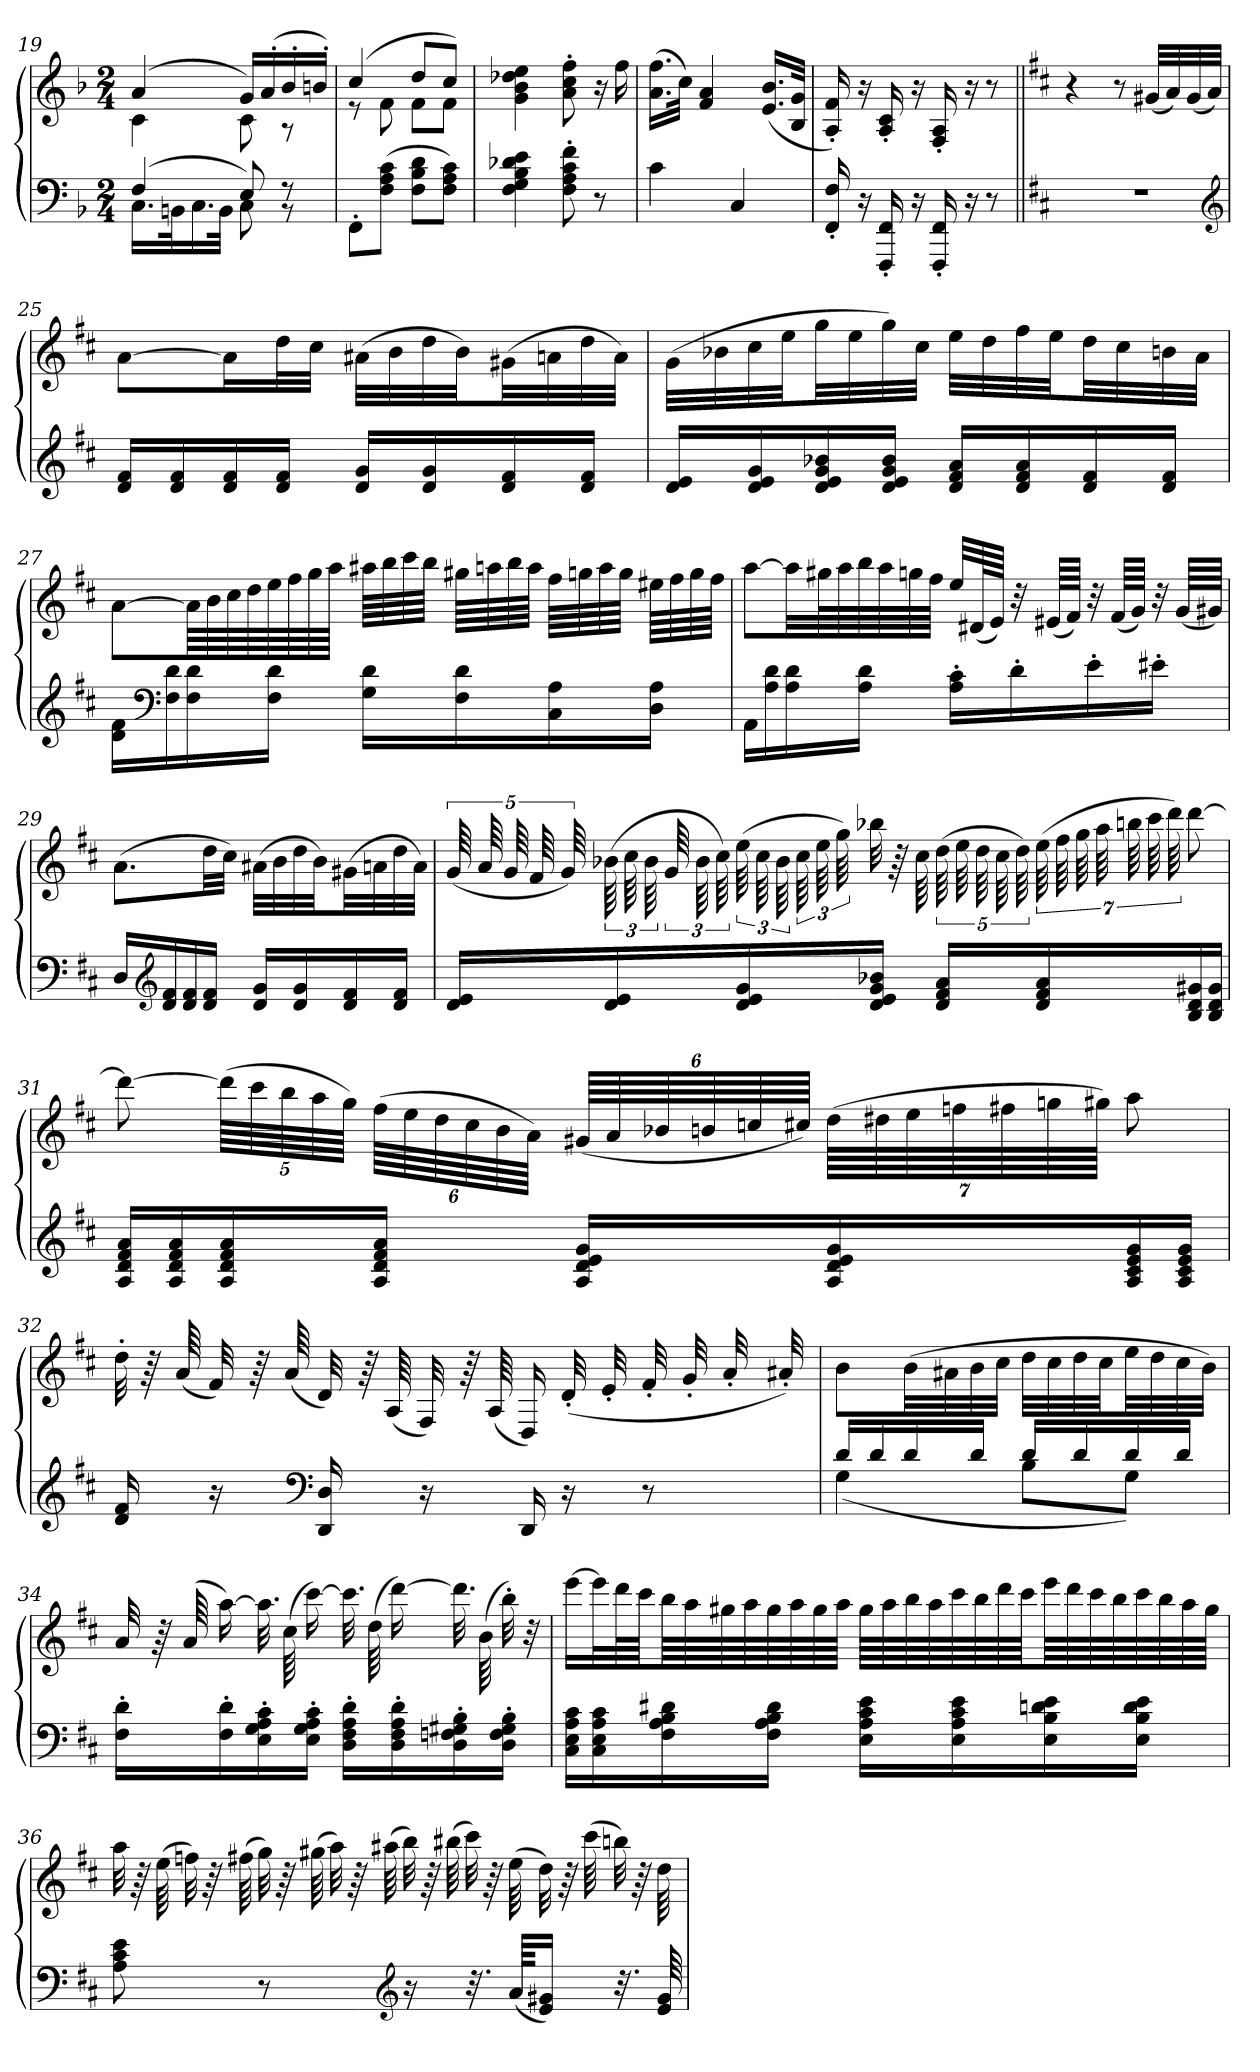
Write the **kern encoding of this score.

**kern	**kern
*part1	*part1
*staff2	*staff1
*clefF4	*clefG2
*k[b-]	*k[b-]
*M2/4	*M2/4
=19	=19
*^	*^
(4F	16.CLL	(4a	4c
.	32BBnK	.	.
.	16.C	.	.
.	32BBJJk	.	.
8E)	8C	16gLL)	8c
.	.	(16a'	.
8r	8r	16b-'	8r
.	.	16bn'JJ)	.
*v	*v	*	*
=20	=20	=20
8FF'L	(4cc	8r
(8F 8A 8cJ	.	8f
8F 8B- 8dL	8ddL	8fL
8F 8A 8cJ)	8ccJ)	8fJ
*	*v	*v
=21	=21
4F 4G 4B- 4d-X 4e	4g 4b- 4dd-X 4ee
8F' 8A' 8c' 8f'	8a' 8cc' 8ff'
8r	16r
.	16ff
=22	=22
4c	(16.a 16.ffLL
.	32ccJJk)
.	4f 4a
4C	.
.	(16.e 16.b-LL
.	32B- 32gJJk
=23	=23
16FF' 16F'	16A' 16f')
16r	16r
16FFF' 16FF'	16A' 16c'
16r	16r
16FFF' 16FF'	16F' 16A'
16r	16r
8r	8r
=24||	=24||
*k[f#c#]	*k[f#c#]
2r	4r
.	8r
.	(32g#XLLL
.	32a)
.	(32g#
.	32aJJJ)
*clefG2	*
=25	=25
16d 16f#LL	[8aL
16d 16f#	.
16d 16f#	16aL]
16d 16f#JJ	32ddL
.	32cc#JJJ
16d 16gLL	(32a#XLLL
.	32b
16d 16g	32dd
.	32bJJ)
16d 16f#	(32g#XLL
.	32an
16d 16f#JJ	32dd
.	32aJJJ)
=26	=26
16d 16eLL	(32gLLL
.	32b-X
16d 16e 16g	32cc#
.	32eeJJ
16d 16e 16g 16b-X	32ggLL
.	32ee
16d 16e 16g 16b-JJ	32gg)
.	32cc#JJJ
16d 16f# 16aLL	32eeLLL
.	32dd
16d 16f# 16a	32ff#
.	32eeJJ
16d 16f#	32ddLL
.	32cc#
16d 16f#JJ	32bn
.	32aJJJ
=27	=27
16d 16f#LL	[8aL
*clefF4	*
16F# 16d	.
16F# 16d	64aLLL]
.	64b
.	64cc#
.	64dd
16F# 16dJJ	64ee
.	64ff#
.	64gg
.	64aaJJJJ
16G 16dLL	64aa#XLLLL
.	64bb
.	64ccc#
.	64bbJJJJ
16F# 16d	64gg#XLLLL
.	64aan
.	64bb
.	64aaJJJJ
16C# 16A	64ff#LLLL
.	64ggn
.	64aa
.	64ggJJJJ
16D 16AJJ	64ee#XLLLL
.	64ff#
.	64gg
.	64ff#JJJJ
=28	=28
16AALL	[8aaL
16A 16d	.
16A 16d	32aaLL]
.	64gg#XL
.	64aa
16A 16dJJ	64bb
.	64aa
.	64ggn
.	64ff#JJJJ
16A' 16c#'LL	32eeLLL
.	(64d#XL
.	64eJJJJ)
16d'	32r
.	(64e#XLLLL
.	64f#JJJJ)
16e'	32r
.	(64f#LLLL
.	64gJJJJ)
16e#X'JJ	32r
.	(64gLLLL
.	64g#XJJJJ)
=29	=29
16DLL	(8.aL
*clefG2	*
16d 16f#	.
16d 16f#	.
16d 16f#JJ	32ddLL
.	32cc#JJJ)
16d 16gLL	(32a#XLLL
.	32b
16d 16g	32dd
.	32bJJ)
16d 16f#	(32g#XLL
.	32an
16d 16f#JJ	32dd
.	32aJJJ)
=30	=30
16d 16eLL	(80g
.	80a
.	80g
.	80f#
.	80g)
16d 16e	(96b-X
.	96cc#
.	96b-
.	96g
.	96b-
.	96cc#)
16d 16e 16g	(96ee
.	96cc#
.	96b-
.	96cc#
.	96ee
.	96gg)
16d 16e 16g 16b-XJJ	32bb-X
.	64r
.	64cc#
16d 16f# 16aLL	(80dd
.	80ee
.	80dd
.	80cc#
.	80dd)
16d 16f# 16a	(112ee
.	112ff#
.	112gg
.	112aa
.	112bbn
.	112ccc#
.	112ddd)
16B 16d 16g#X	[8ddd
16B 16d 16g#JJ	.
=31	=31
16A 16d 16f# 16aLL	8ddd_
16A 16d 16f# 16a	.
16A 16d 16f# 16a	(80dddLLLL]
.	80ccc#
.	80bb
.	80aa
.	80ggJJJJ)
16A 16d 16f# 16aJJ	(96ff#LLLL
.	96ee
.	96dd
.	96cc#
.	96b
.	96aJJJJ)
16A 16d 16e 16gLL	(96g#XLLLL
.	96a
.	96b-X
.	96bn
.	96ccn
.	96cc#XJJJJ)
16A 16d 16e 16g	(112ddLLLL
.	112dd#X
.	112ee
.	112ffn
.	112ff#X
.	112ggn
.	112gg#XJJJJ)
16A 16c# 16e 16g	8aa
16A 16c# 16e 16gJJ	.
=32	=32
16d 16f#	32dd'
.	64r
.	(64a
16r	32f#)
.	64r
.	(64a
*clefF4	*
16DD 16D	32d)
.	64r
.	(64A
16r	32F#)
.	64r
.	(64A
16DD	16D)
16r	(32d'
.	32e'
8r	32f#'
.	32g'
.	32a'
.	32a#X')
=33	=33
*^	*
16dLL	(4G	8bL
16d	.	.
16d	.	(32bLL
.	.	32a#X
16dJJ	.	32b
.	.	32cc#JJJ
16dLL	8BL	32ddLLL
.	.	32cc#
16d	.	32dd
.	.	32cc#JJ
16d	8GJ)	32eeLL
.	.	32dd
16dJJ	.	32cc#
.	.	32bJJJ)
*v	*v	*
=34	=34
16F#' 16d'LL	32a
.	64r
.	(64a
16F#' 16d'	[16aa)
16E' 16G' 16A' 16c#'	32.aa]
.	(64cc#
16E' 16G' 16A' 16c#'JJ	[16ccc#)
16D' 16F#' 16A' 16d'LL	32.ccc#]
.	(64dd
16D' 16F#' 16A' 16d'	[16ddd)
16D' 16Fn' 16G#X' 16B'	32.ddd]
.	(64b
16D' 16F' 16G#' 16B'JJ	32bb')
.	32r
=35	=35
16C# 16E 16A 16c#LL	[16eeeLL
16C# 16E 16A 16c#	32eeeL]
.	64dddL
.	64ccc#JJJ
16F# 16A 16B 16d#X	64bbLLL
.	64aa
.	64gg#X
.	64aa
16F# 16A 16B 16d#JJ	64gg#
.	64aa
.	64gg#
.	64aaJJJJ
16E 16A 16c# 16eLL	64gg#LLLL
.	64aa
.	64bb
.	64aa
16E 16A 16c# 16e	64ccc#
.	64bb
.	64ddd
.	64ccc#JJJ
16E 16B 16dn 16e	64eeeLLL
.	64ddd
.	64ccc#
.	64bb
16E 16B 16d 16eJJ	64ccc#
.	64bb
.	64aa
.	64gg#JJJJ
=36	=36
8A 8c# 8e	32aa
.	64r
.	(64ee
.	32ffn)
.	64r
.	(64ff#X
8r	32gg)
.	64r
.	(64gg#X
.	32aa)
.	64r
.	(64aa#X
*clefG2	*
16r	32bb)
.	64r
.	(64bb#X
32.r	32ccc#)
.	64r
(64aKKLL	(64ee
16e 16g#XJJ)	32dd)
.	64r
.	(64ccc#
32.r	32bbn)
.	64r
64e 64g#	64dd
=	=
*-	*-
